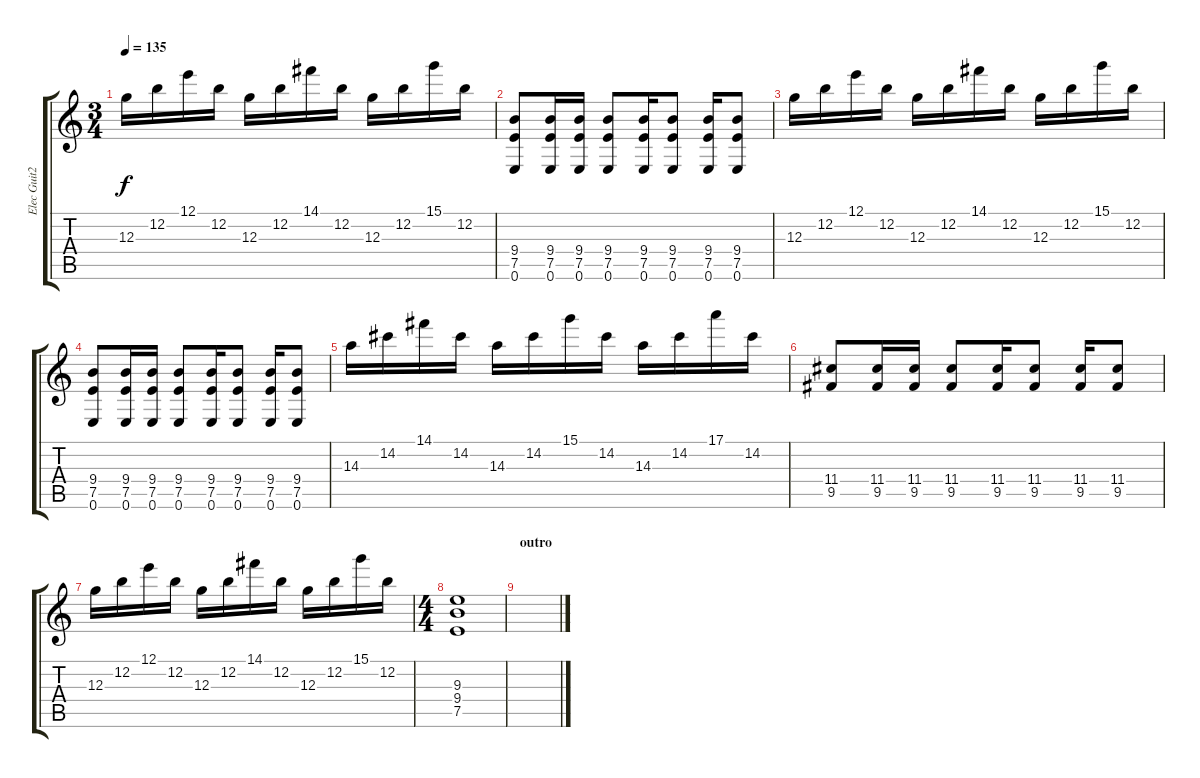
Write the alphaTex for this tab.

\track ("Elec Guit2" "Elec Guit2") {instrument overdrivenguitar}
\staff {score tabs}
\tuning (E4 B3 G3 D3 A2 E2) {hide}
\ts (3 4)
\tempo 135
\clef g2
\ks c
12.3.16{dy f} 12.2.16 12.1.16 12.2.16 12.3.16 12.2.16 14.1.16 12.2.16 12.3.16 12.2.16 15.1.16 12.2.16 |
(9.4 7.5 0.6).8 (9.4 7.5 0.6).16 (9.4 7.5 0.6).16 (9.4 7.5 0.6).8 (9.4 7.5 0.6).16 (9.4 7.5 0.6).8 (9.4 7.5 0.6).16 (9.4 7.5 0.6).8 |
12.3.16 12.2.16 12.1.16 12.2.16 12.3.16 12.2.16 14.1.16 12.2.16 12.3.16 12.2.16 15.1.16 12.2.16 |
(9.4 7.5 0.6).8 (9.4 7.5 0.6).16 (9.4 7.5 0.6).16 (9.4 7.5 0.6).8 (9.4 7.5 0.6).16 (9.4 7.5 0.6).8 (9.4 7.5 0.6).16 (9.4 7.5 0.6).8 |
14.3.16 14.2.16 14.1.16 14.2.16 14.3.16 14.2.16 15.1.16 14.2.16 14.3.16 14.2.16 17.1.16 14.2.16 |
(11.4 9.5).8 (11.4 9.5).16 (11.4 9.5).16 (11.4 9.5).8 (11.4 9.5).16 (11.4 9.5).8 (11.4 9.5).16 (11.4 9.5).8 |
12.3.16 12.2.16 12.1.16 12.2.16 12.3.16 12.2.16 14.1.16 12.2.16 12.3.16 12.2.16 15.1.16 12.2.16 |
\ts (4 4)
(9.3 9.4 7.5).1 |
\section ("" "outro")
